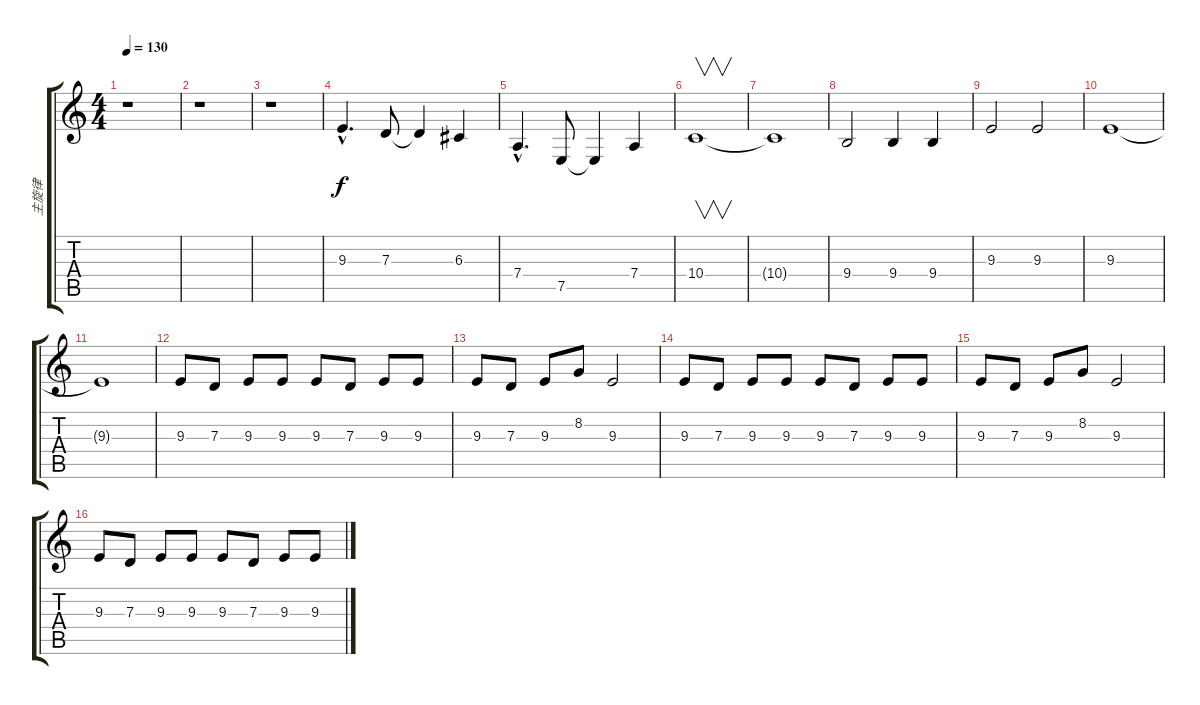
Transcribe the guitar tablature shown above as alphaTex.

\track ("主旋律" "主旋律") {instrument lead6voice}
\staff {score tabs}
\tuning (E4 B3 G3 D3 A2 E2) {hide}
\ts (4 4)
\tempo 130
\clef g2
\ks c
r.1{dy f} |
r.1 |
r.1 |
9.3{hac}.4{d} 7.3.8 7.3{t}.4 6.3.4 |
7.4{hac}.4{d} 7.5.8 7.5{t}.4 7.4.4 |
10.4.1{v} |
10.4{t}.1 |
9.4.2 9.4.4 9.4.4 |
9.3.2 9.3.2 |
9.3.1 |
9.3{t}.1 |
9.3.8 7.3.8 9.3.8 9.3.8 9.3.8 7.3.8 9.3.8 9.3.8 |
9.3.8 7.3.8 9.3.8 8.2.8 9.3.2 |
9.3.8 7.3.8 9.3.8 9.3.8 9.3.8 7.3.8 9.3.8 9.3.8 |
9.3.8 7.3.8 9.3.8 8.2.8 9.3.2 |
9.3.8 7.3.8 9.3.8 9.3.8 9.3.8 7.3.8 9.3.8 9.3.8
